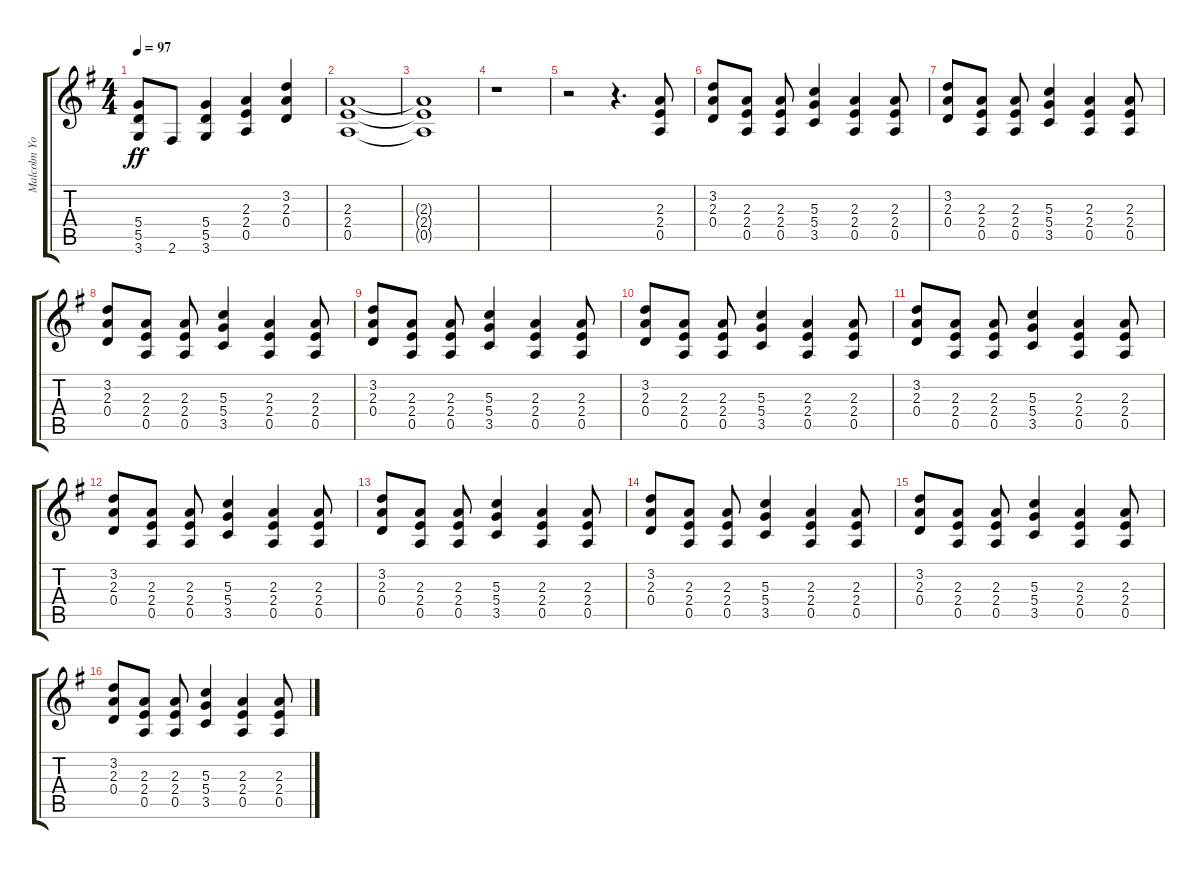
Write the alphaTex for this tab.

\track ("Malcolm Young - Rhythm" "Malcolm Yo") {instrument distortionguitar}
\staff {score tabs}
\tuning (E4 B3 G3 D3 A2 E2) {hide}
\ts (4 4)
\tempo 97
\clef g2
\ks g
(5.4 5.5 3.6).8{dy ff} 2.6.8 (5.4 5.5 3.6).4 (2.3 2.4 0.5).4 (3.2 2.3 0.4).4 |
(2.3 2.4 0.5).1 |
(2.3{t} 2.4{t} 0.5{t}).1 |
r.1 |
r.2 r.4{d} (2.3 2.4 0.5).8 |
(3.2 2.3 0.4).8 (2.3 2.4 0.5).8 (2.3 2.4 0.5).8 (5.3 5.4 3.5).4 (2.3 2.4 0.5).4 (2.3 2.4 0.5).8 |
(3.2 2.3 0.4).8 (2.3 2.4 0.5).8 (2.3 2.4 0.5).8 (5.3 5.4 3.5).4 (2.3 2.4 0.5).4 (2.3 2.4 0.5).8 |
(3.2 2.3 0.4).8 (2.3 2.4 0.5).8 (2.3 2.4 0.5).8 (5.3 5.4 3.5).4 (2.3 2.4 0.5).4 (2.3 2.4 0.5).8 |
(3.2 2.3 0.4).8 (2.3 2.4 0.5).8 (2.3 2.4 0.5).8 (5.3 5.4 3.5).4 (2.3 2.4 0.5).4 (2.3 2.4 0.5).8 |
(3.2 2.3 0.4).8 (2.3 2.4 0.5).8 (2.3 2.4 0.5).8 (5.3 5.4 3.5).4 (2.3 2.4 0.5).4 (2.3 2.4 0.5).8 |
(3.2 2.3 0.4).8 (2.3 2.4 0.5).8 (2.3 2.4 0.5).8 (5.3 5.4 3.5).4 (2.3 2.4 0.5).4 (2.3 2.4 0.5).8 |
(3.2 2.3 0.4).8 (2.3 2.4 0.5).8 (2.3 2.4 0.5).8 (5.3 5.4 3.5).4 (2.3 2.4 0.5).4 (2.3 2.4 0.5).8 |
(3.2 2.3 0.4).8 (2.3 2.4 0.5).8 (2.3 2.4 0.5).8 (5.3 5.4 3.5).4 (2.3 2.4 0.5).4 (2.3 2.4 0.5).8 |
(3.2 2.3 0.4).8 (2.3 2.4 0.5).8 (2.3 2.4 0.5).8 (5.3 5.4 3.5).4 (2.3 2.4 0.5).4 (2.3 2.4 0.5).8 |
(3.2 2.3 0.4).8 (2.3 2.4 0.5).8 (2.3 2.4 0.5).8 (5.3 5.4 3.5).4 (2.3 2.4 0.5).4 (2.3 2.4 0.5).8 |
(3.2 2.3 0.4).8 (2.3 2.4 0.5).8 (2.3 2.4 0.5).8 (5.3 5.4 3.5).4 (2.3 2.4 0.5).4 (2.3 2.4 0.5).8
